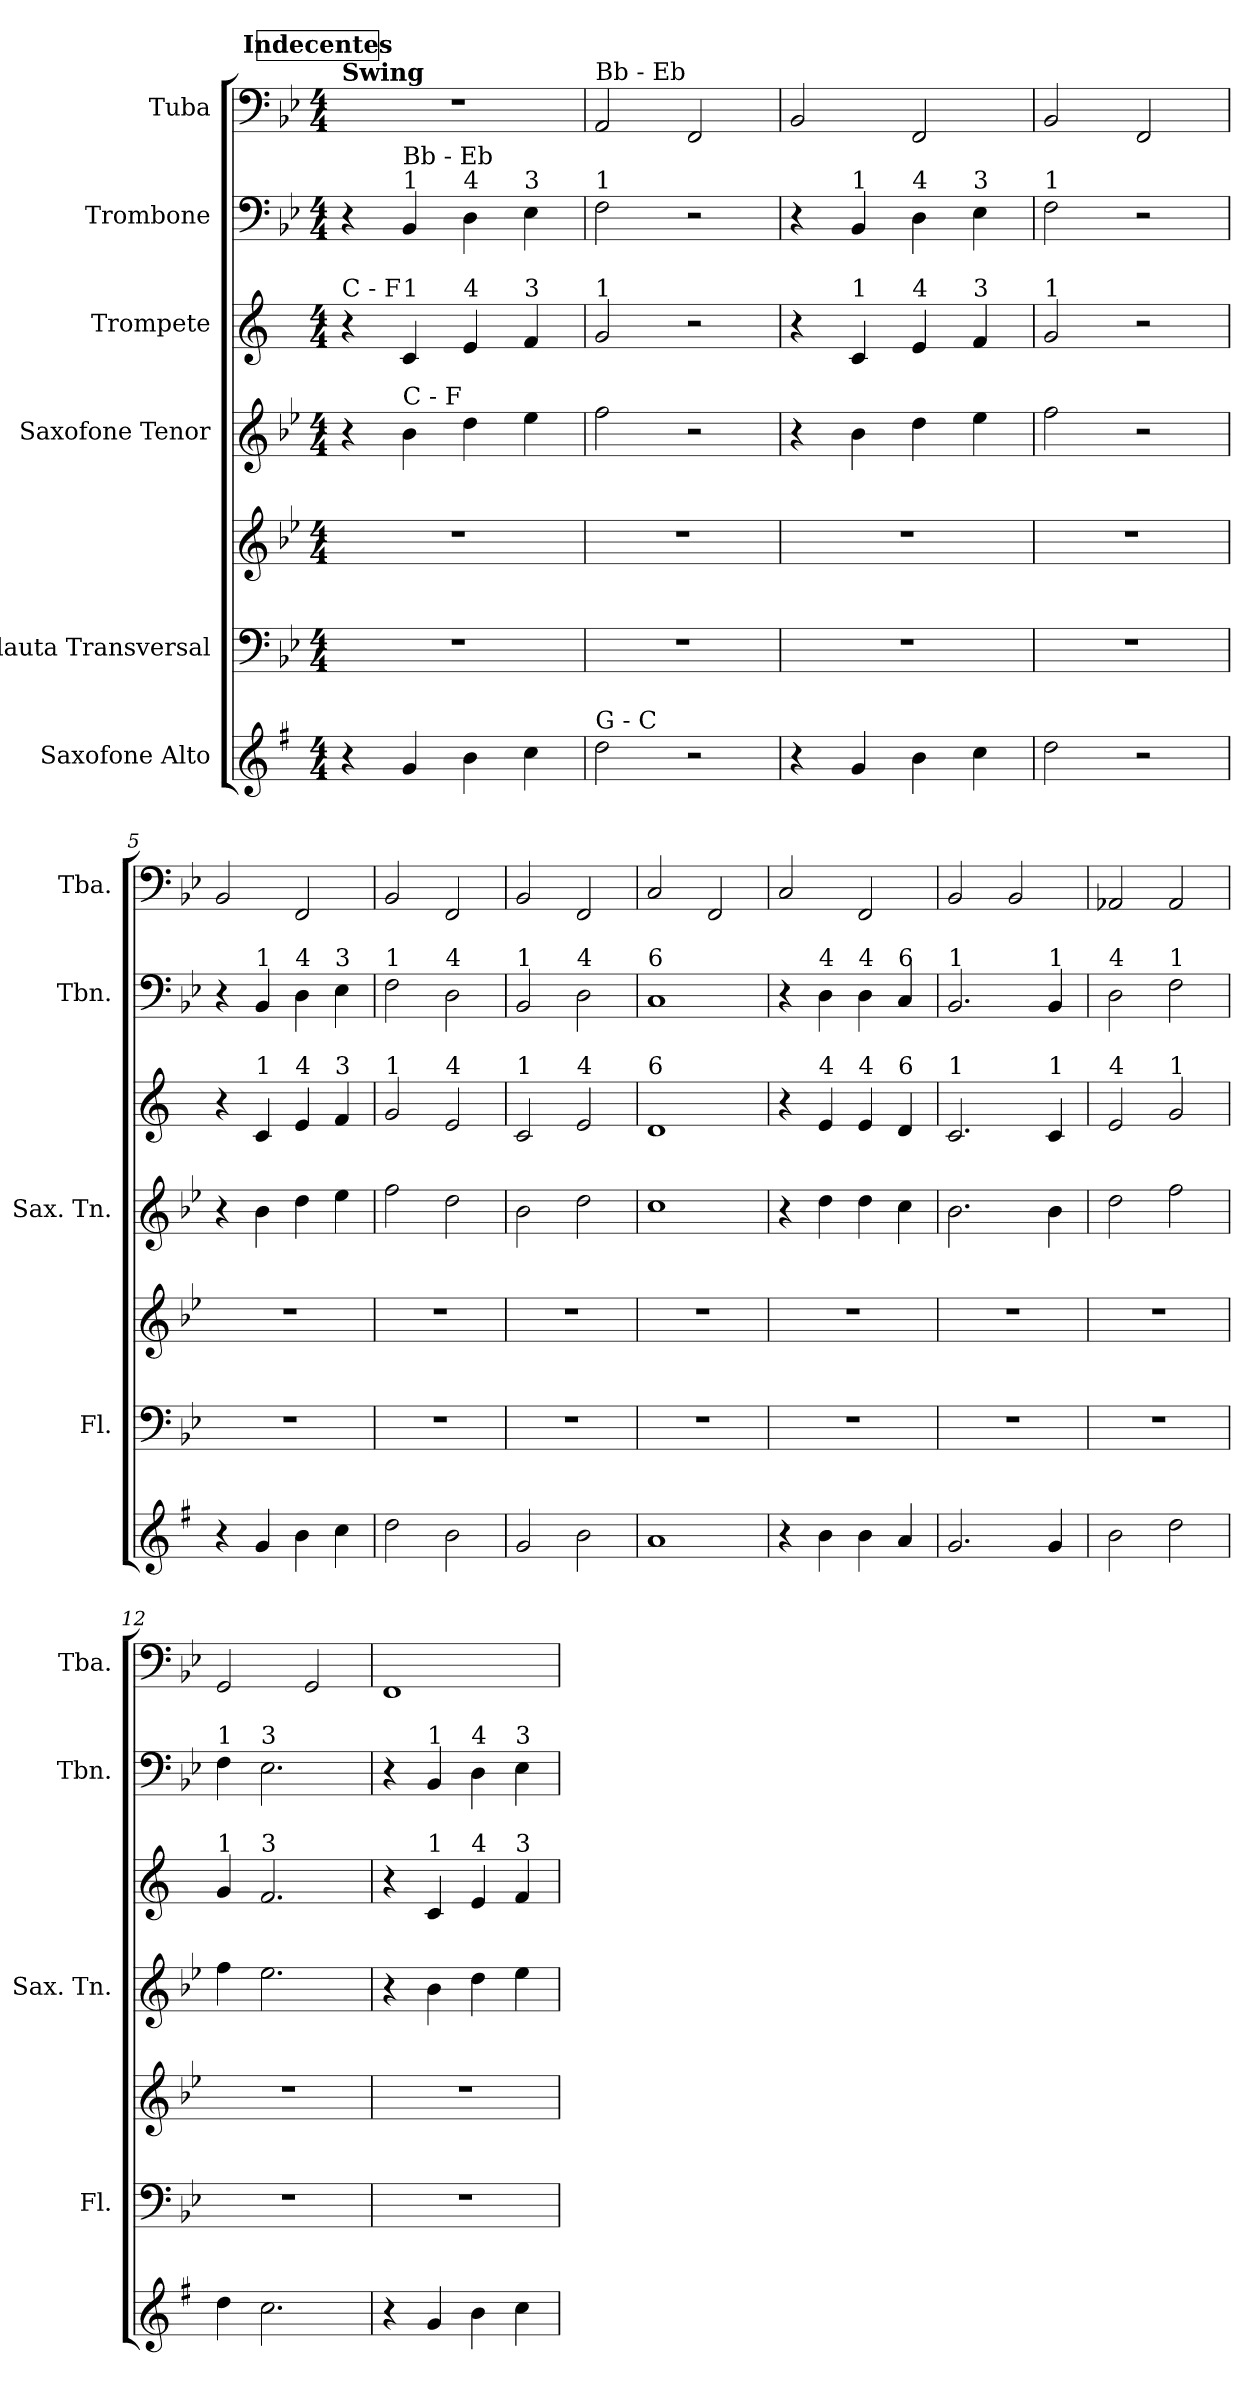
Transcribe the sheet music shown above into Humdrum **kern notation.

**kern	**kern	**kern	**kern	**kern	**kern	**kern
*part6	*part5	*part5	*part4	*part3	*part2	*part1
*staff7	*staff6	*staff5	*staff4	*staff3	*staff2	*staff1
*I"Saxofone Alto	*I"Flauta Transversal	*	*I"Saxofone Tenor	*I"Trompete	*I"Trombone	*I"Tuba
*	*I'Fl.	*	*I'Sax. Tn.	*	*I'Tbn.	*I'Tba.
*clefG2	*clefF4	*clefG2	*clefG2	*clefG2	*clefF4	*clefF4
*ITrd5c9	*	*	*ITrd8c14	*ITrd1c2	*	*
*k[b-e-]	*k[b-e-]	*k[b-e-]	*k[b-e-]	*k[b-e-]	*k[b-e-]	*k[b-e-]
*M4/4	*M4/4	*M4/4	*M4/4	*M4/4	*M4/4	*M4/4
*MM200	*MM200	*MM200	*MM200	*MM200	*MM200	*MM200
!!LO:REH:place=s1:a:B:fs=14:t=Indecentes
=1	=1	=1	=1	=1	=1	=1
!	!	!	!	!	!	!LO:TX:a:B:t=Swing
!	!	!	!	!LO:TX:a:t=C - F	!	!
4r	1r	1r	4r	4r	4r	1r
!	!	!	!	!	!LO:TX:a:t=1	!
!	!	!	!	!	!LO:TX:a:t=Bb - Eb	!
!	!	!	!	!LO:TX:a:t=1	!	!
!	!	!	!LO:TX:a:t=C - F	!	!	!
4B-/	.	.	4B-\	4B-/	4BB-/	.
!	!	!	!	!	!LO:TX:a:t=4	!
!	!	!	!	!LO:TX:a:t=4	!	!
4d\	.	.	4d\	4d/	4D\	.
!	!	!	!	!	!LO:TX:a:t=3	!
!	!	!	!	!LO:TX:a:t=3	!	!
4e-\	.	.	4e-\	4e-/	4E-\	.
=2	=2	=2	=2	=2	=2	=2
!	!	!	!	!	!	!LO:TX:a:t=Bb - Eb
!	!	!	!	!	!LO:TX:a:t=1	!
!	!	!	!	!LO:TX:a:t=1	!	!
!LO:TX:a:t=G - C	!	!	!	!	!	!
2f\	1r	1r	2f\	2f/	2F\	2AA/
2r	.	.	2r	2r	2r	2FF/
=3	=3	=3	=3	=3	=3	=3
4r	1r	1r	4r	4r	4r	2BB-/
!	!	!	!	!	!LO:TX:a:t=1	!
!	!	!	!	!LO:TX:a:t=1	!	!
4B-/	.	.	4B-\	4B-/	4BB-/	.
!	!	!	!	!	!LO:TX:a:t=4	!
!	!	!	!	!LO:TX:a:t=4	!	!
4d\	.	.	4d\	4d/	4D\	2FF/
!	!	!	!	!	!LO:TX:a:t=3	!
!	!	!	!	!LO:TX:a:t=3	!	!
4e-\	.	.	4e-\	4e-/	4E-\	.
=4	=4	=4	=4	=4	=4	=4
!	!	!	!	!	!LO:TX:a:t=1	!
!	!	!	!	!LO:TX:a:t=1	!	!
2f\	1r	1r	2f\	2f/	2F\	2BB-/
2r	.	.	2r	2r	2r	2FF/
=5	=5	=5	=5	=5	=5	=5
4r	1r	1r	4r	4r	4r	2BB-/
!	!	!	!	!	!LO:TX:a:t=1	!
!	!	!	!	!LO:TX:a:t=1	!	!
4B-/	.	.	4B-\	4B-/	4BB-/	.
!	!	!	!	!	!LO:TX:a:t=4	!
!	!	!	!	!LO:TX:a:t=4	!	!
4d\	.	.	4d\	4d/	4D\	2FF/
!	!	!	!	!	!LO:TX:a:t=3	!
!	!	!	!	!LO:TX:a:t=3	!	!
4e-\	.	.	4e-\	4e-/	4E-\	.
=6	=6	=6	=6	=6	=6	=6
!	!	!	!	!	!LO:TX:a:t=1	!
!	!	!	!	!LO:TX:a:t=1	!	!
2f\	1r	1r	2f\	2f/	2F\	2BB-/
!	!	!	!	!	!LO:TX:a:t=4	!
!	!	!	!	!LO:TX:a:t=4	!	!
2d\	.	.	2d\	2d/	2D\	2FF/
=7	=7	=7	=7	=7	=7	=7
!	!	!	!	!	!LO:TX:a:t=1	!
!	!	!	!	!LO:TX:a:t=1	!	!
2B-/	1r	1r	2B-\	2B-/	2BB-/	2BB-/
!	!	!	!	!	!LO:TX:a:t=4	!
!	!	!	!	!LO:TX:a:t=4	!	!
2d\	.	.	2d\	2d/	2D\	2FF/
=8	=8	=8	=8	=8	=8	=8
!	!	!	!	!	!LO:TX:a:t=6	!
!	!	!	!	!LO:TX:a:t=6	!	!
1c	1r	1r	1c	1c	1C	2C/
.	.	.	.	.	.	2FF/
!!LO:PB:g=z
=9	=9	=9	=9	=9	=9	=9
4r	1r	1r	4r	4r	4r	2C/
!	!	!	!	!	!LO:TX:a:t=4	!
!	!	!	!	!LO:TX:a:t=4	!	!
4d\	.	.	4d\	4d/	4D\	.
!	!	!	!	!	!LO:TX:a:t=4	!
!	!	!	!	!LO:TX:a:t=4	!	!
4d\	.	.	4d\	4d/	4D\	2FF/
!	!	!	!	!	!LO:TX:a:t=6	!
!	!	!	!	!LO:TX:a:t=6	!	!
4c/	.	.	4c\	4c/	4C/	.
=10	=10	=10	=10	=10	=10	=10
!	!	!	!	!	!LO:TX:a:t=1	!
!	!	!	!	!LO:TX:a:t=1	!	!
2.B-/	1r	1r	2.B-\	2.B-/	2.BB-/	2BB-/
.	.	.	.	.	.	2BB-/
!	!	!	!	!	!LO:TX:a:t=1	!
!	!	!	!	!LO:TX:a:t=1	!	!
4B-/	.	.	4B-\	4B-/	4BB-/	.
=11	=11	=11	=11	=11	=11	=11
!	!	!	!	!	!LO:TX:a:t=4	!
!	!	!	!	!LO:TX:a:t=4	!	!
2d\	1r	1r	2d\	2d/	2D\	2AA-X/
!	!	!	!	!	!LO:TX:a:t=1	!
!	!	!	!	!LO:TX:a:t=1	!	!
2f\	.	.	2f\	2f/	2F\	2AA-/
=12	=12	=12	=12	=12	=12	=12
!	!	!	!	!	!LO:TX:a:t=1	!
!	!	!	!	!LO:TX:a:t=1	!	!
4f\	1r	1r	4f\	4f/	4F\	2GG/
!	!	!	!	!	!LO:TX:a:t=3	!
!	!	!	!	!LO:TX:a:t=3	!	!
2.e-\	.	.	2.e-\	2.e-/	2.E-\	.
.	.	.	.	.	.	2GG/
=13	=13	=13	=13	=13	=13	=13
4r	1r	1r	4r	4r	4r	1FF
!	!	!	!	!	!LO:TX:a:t=1	!
!	!	!	!	!LO:TX:a:t=1	!	!
4B-/	.	.	4B-\	4B-/	4BB-/	.
!	!	!	!	!	!LO:TX:a:t=4	!
!	!	!	!	!LO:TX:a:t=4	!	!
4d\	.	.	4d\	4d/	4D\	.
!	!	!	!	!	!LO:TX:a:t=3	!
!	!	!	!	!LO:TX:a:t=3	!	!
4e-\	.	.	4e-\	4e-/	4E-\	.
=	=	=	=	=	=	=
*-	*-	*-	*-	*-	*-	*-
